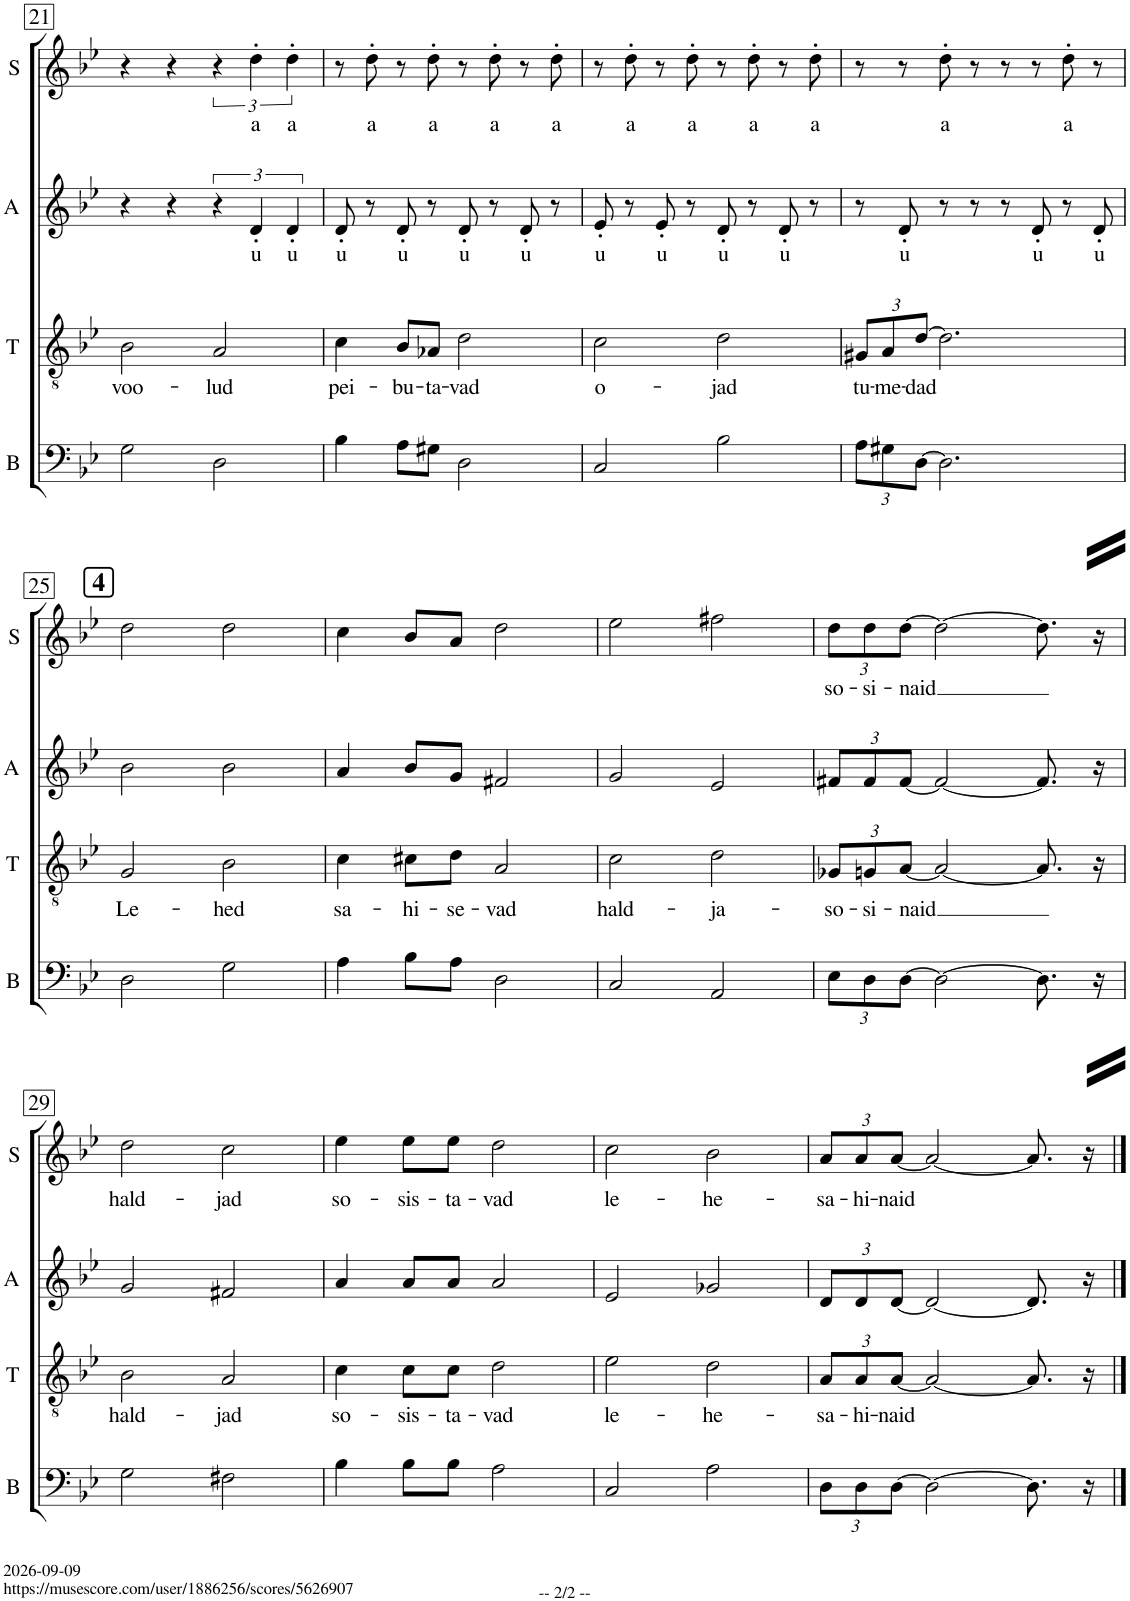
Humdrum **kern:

**kern	**kern	**text	**kern	**text	**kern	**text
*part4	*part3	*part3	*part2	*part2	*part1	*part1
*staff4	*staff3	*staff3	*staff2	*staff2	*staff1	*staff1
*I"B	*I"T	*	*I"A	*	*I"S	*
*I'B	*I'T	*	*I'A	*	*I'S	*
!!LO:PB:g=z
*clefF4	*clefGv2	*	*clefG2	*	*clefG2	*
*	*	*	*Trd1c2	*	*	*
*k[b-e-]	*k[b-e-]	*	*k[b-e-]	*	*k[b-e-]	*
*M4/4	*M4/4	*	*M4/4	*	*M4/4	*
=21	=21	=21	=21	=21	=21	=21
!	!	!LO:LY:b	!	!	!	!
2G\	2B-\	voo-	4r	.	4r	.
.	.	.	4r	.	4r	.
!	!	!LO:LY:b	!	!	!	!
2D\	2A/	-lud	6r	.	6r	.
!	!	!	!	!LO:LY:b	!	!LO:LY:b
.	.	.	6d'/	u	6dd'\	a
!	!	!	!	!LO:LY:b	!	!LO:LY:b
.	.	.	6d'/	u	6dd'\	a
=22	=22	=22	=22	=22	=22	=22
!	!	!LO:LY:b	!	!LO:LY:b	!	!
4B-\	4c\	pei-	8d'/	u	8r	.
!	!	!	!	!	!	!LO:LY:b
.	.	.	8r	.	8dd'\	a
!	!	!LO:LY:b	!	!LO:LY:b	!	!
8A\L	8B-/L	-bu-	8d'/	u	8r	.
!	!	!LO:LY:b	!	!	!	!LO:LY:b
8G#X\J	8A-X/J	-ta-	8r	.	8dd'\	a
!	!	!LO:LY:b	!	!LO:LY:b	!	!
2D\	2d\	-vad	8d'/	u	8r	.
!	!	!	!	!	!	!LO:LY:b
.	.	.	8r	.	8dd'\	a
!	!	!	!	!LO:LY:b	!	!
.	.	.	8d'/	u	8r	.
!	!	!	!	!	!	!LO:LY:b
.	.	.	8r	.	8dd'\	a
=23	=23	=23	=23	=23	=23	=23
!	!	!LO:LY:b	!	!LO:LY:b	!	!
2C/	2c\	o-	8e-'/	u	8r	.
!	!	!	!	!	!	!LO:LY:b
.	.	.	8r	.	8dd'\	a
!	!	!	!	!LO:LY:b	!	!
.	.	.	8e-'/	u	8r	.
!	!	!	!	!	!	!LO:LY:b
.	.	.	8r	.	8dd'\	a
!	!	!LO:LY:b	!	!LO:LY:b	!	!
2B-\	2d\	-jad	8d'/	u	8r	.
!	!	!	!	!	!	!LO:LY:b
.	.	.	8r	.	8dd'\	a
!	!	!	!	!LO:LY:b	!	!
.	.	.	8d'/	u	8r	.
!	!	!	!	!	!	!LO:LY:b
.	.	.	8r	.	8dd'\	a
=24	=24	=24	=24	=24	=24	=24
*Xbrackettup	*Xbrackettup	*	*	*	*	*
!	!	!LO:LY:b	!	!	!	!
12A\L	12G#X/L	tu-	8r	.	8r	.
!	!	!LO:LY:b	!	!	!	!
12G#X\	12A/	-me-	.	.	.	.
!	!	!	!	!LO:LY:b	!	!
.	.	.	8d'/	u	8r	.
!	!	!LO:LY:b	!	!	!	!
[12D\J	[12d/J	-dad	.	.	.	.
!	!	!	!	!	!	!LO:LY:b
2.D\]	2.d\]	.	8r	.	8dd'\	a
.	.	.	8r	.	8r	.
.	.	.	8r	.	8r	.
!	!	!	!	!LO:LY:b	!	!
.	.	.	8d'/	u	8r	.
!	!	!	!	!	!	!LO:LY:b
.	.	.	8r	.	8dd'\	a
!	!	!	!	!LO:LY:b	!	!
.	.	.	8d'/	u	8r	.
!!LO:LB:g=z
!!LO:REH:place=s1:a:B:cj:fs=14:t=4
=25	=25	=25	=25	=25	=25	=25
!	!	!LO:LY:b	!	!	!	!
2D\	2G/	Le-	2b-\	.	2dd\	.
!	!	!LO:LY:b	!	!	!	!
2G\	2B-\	-hed	2b-\	.	2dd\	.
=26	=26	=26	=26	=26	=26	=26
!	!	!LO:LY:b	!	!	!	!
4A\	4c\	sa-	4a/	.	4cc\	.
!	!	!LO:LY:b	!	!	!	!
8B-\L	8c#X\L	-hi-	8b-/L	.	8b-/L	.
!	!	!LO:LY:b	!	!	!	!
8A\J	8d\J	-se-	8g/J	.	8a/J	.
!	!	!LO:LY:b	!	!	!	!
2D\	2A/	-vad	2f#X/	.	2dd\	.
=27	=27	=27	=27	=27	=27	=27
!	!	!LO:LY:b	!	!	!	!
2C/	2c\	hald-	2g/	.	2ee-\	.
!	!	!LO:LY:b	!	!	!	!
2AA/	2d\	-ja-	2e-/	.	2ff#X\	.
=28	=28	=28	=28	=28	=28	=28
!	!	!LO:LY:b	!	!	!	!
*	*	*	*Xbrackettup	*	*Xbrackettup	*
!	!	!	!	!	!	!LO:LY:b
12E-\L	12G-X/L	-so-	12f#X/L	.	12dd\L	-so-
!	!	!LO:LY:b	!	!	!	!LO:LY:b
12D\	12Gn/	-si-	12f#/	.	12dd\	-si-
!	!	!LO:LY:b	!	!	!	!LO:LY:b
[12D\J	[12A/J	-naid	[12f#/J	.	[12dd\J	-naid
2D\_	2A/_	.	2f#/_	.	2dd\_	.
8.D\]	8.A/]	.	8.f#/]	.	8.dd\]	.
16r	16r	.	16r	.	16r	.
!!LO:LB:g=z
=29	=29	=29	=29	=29	=29	=29
!	!	!LO:LY:b	!	!	!	!LO:LY:b
2G\	2B-\	hald-	2g/	.	2dd\	hald-
!	!	!LO:LY:b	!	!	!	!LO:LY:b
2F#X\	2A/	-jad	2f#X/	.	2cc\	-jad
=30	=30	=30	=30	=30	=30	=30
!	!	!LO:LY:b	!	!	!	!LO:LY:b
4B-\	4c\	so-	4a/	.	4ee-\	so-
!	!	!LO:LY:b	!	!	!	!LO:LY:b
8B-\L	8c\L	-sis-	8a/L	.	8ee-\L	-sis-
!	!	!LO:LY:b	!	!	!	!LO:LY:b
8B-\J	8c\J	-ta-	8a/J	.	8ee-\J	-ta-
!	!	!LO:LY:b	!	!	!	!LO:LY:b
2A\	2d\	-vad	2a/	.	2dd\	-vad
=31	=31	=31	=31	=31	=31	=31
!	!	!LO:LY:b	!	!	!	!LO:LY:b
2C/	2e-\	le-	2e-/	.	2cc\	le-
!	!	!LO:LY:b	!	!	!	!LO:LY:b
2A\	2d\	-he-	2g-X/	.	2b-\	-he-
=32	=32	=32	=32	=32	=32	=32
!	!	!LO:LY:b	!	!	!	!LO:LY:b
12D\L	12A/L	-sa-	12d/L	.	12a/L	-sa-
!	!	!LO:LY:b	!	!	!	!LO:LY:b
12D\	12A/	-hi-	12d/	.	12a/	-hi-
!	!	!LO:LY:b	!	!	!	!LO:LY:b
[12D\J	[12A/J	-naid	[12d/J	.	[12a/J	-naid
2D\_	2A/_	.	2d/_	.	2a/_	.
8.D\]	8.A/]	.	8.d/]	.	8.a/]	.
16r	16r	.	16r	.	16r	.
==	==	==	==	==	==	==
*-	*-	*-	*-	*-	*-	*-
